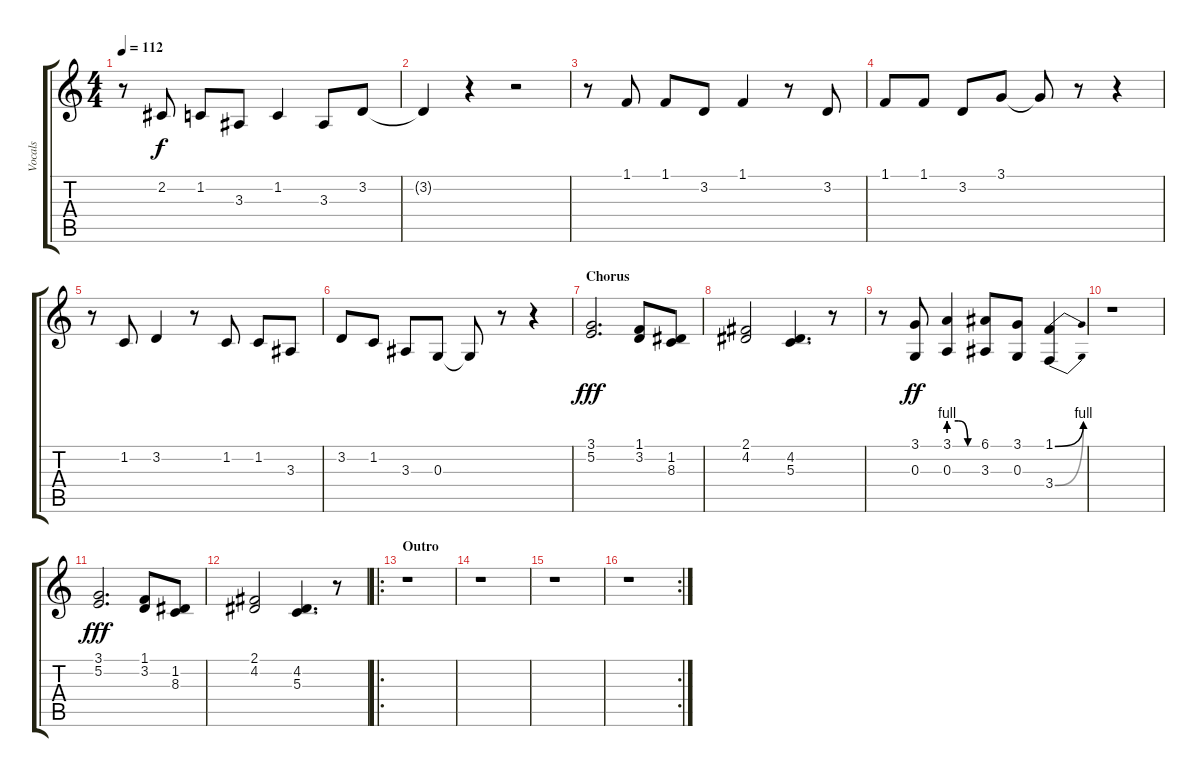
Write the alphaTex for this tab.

\track ("Vocals" "Vocals") {instrument lead2sawtooth}
\staff {score tabs}
\tuning (E4 B3 G3 D3 A2 E2) {hide}
\ts (4 4)
\tempo 112
\clef g2
\ks c
r.8{dy mf} 2.2.8{dy f} 1.2.8 3.3.8 1.2.4 3.3.8 3.2.8 |
3.2{t}.4 r.4 r.2 |
r.8 1.1.8 1.1.8 3.2.8 1.1.4 r.8 3.2.8 |
1.1.8 1.1.8 3.2.8 3.1.8 3.1{t}.8 r.8 r.4 |
r.8 1.2.8 3.2.4 r.8 1.2.8 1.2.8 3.3.8 |
3.2.8 1.2.8 3.3.8 0.3.8 0.3{t}.8 r.8 r.4 |
\section ("" "Chorus")
(3.1 5.2).2{d dy fff} (1.1 3.2).8 (1.2 8.3).8 |
(2.1 4.2).2 (4.2 5.3).4{d} r.8 |
r.8 (3.1 0.3).8{dy ff} (3.1{be (custom 0 4 20 4 40 0 60 0)} 0.3{be (custom 0 4 20 4 40 0 60 0)}).4 (6.1 3.3).8 (3.1 0.3).8 (1.1{be (bend 0 0 60 4)} 3.4{be (bend 0 0 60 4)}).4 |
r.1 |
(3.1 5.2).2{d dy fff} (1.1 3.2).8 (1.2 8.3).8 |
(2.1 4.2).2 (4.2 5.3).4{d} r.8 |
\ro
\section ("" "Outro")
r.1 |
r.1 |
r.1 |
\rc 2
r.1
